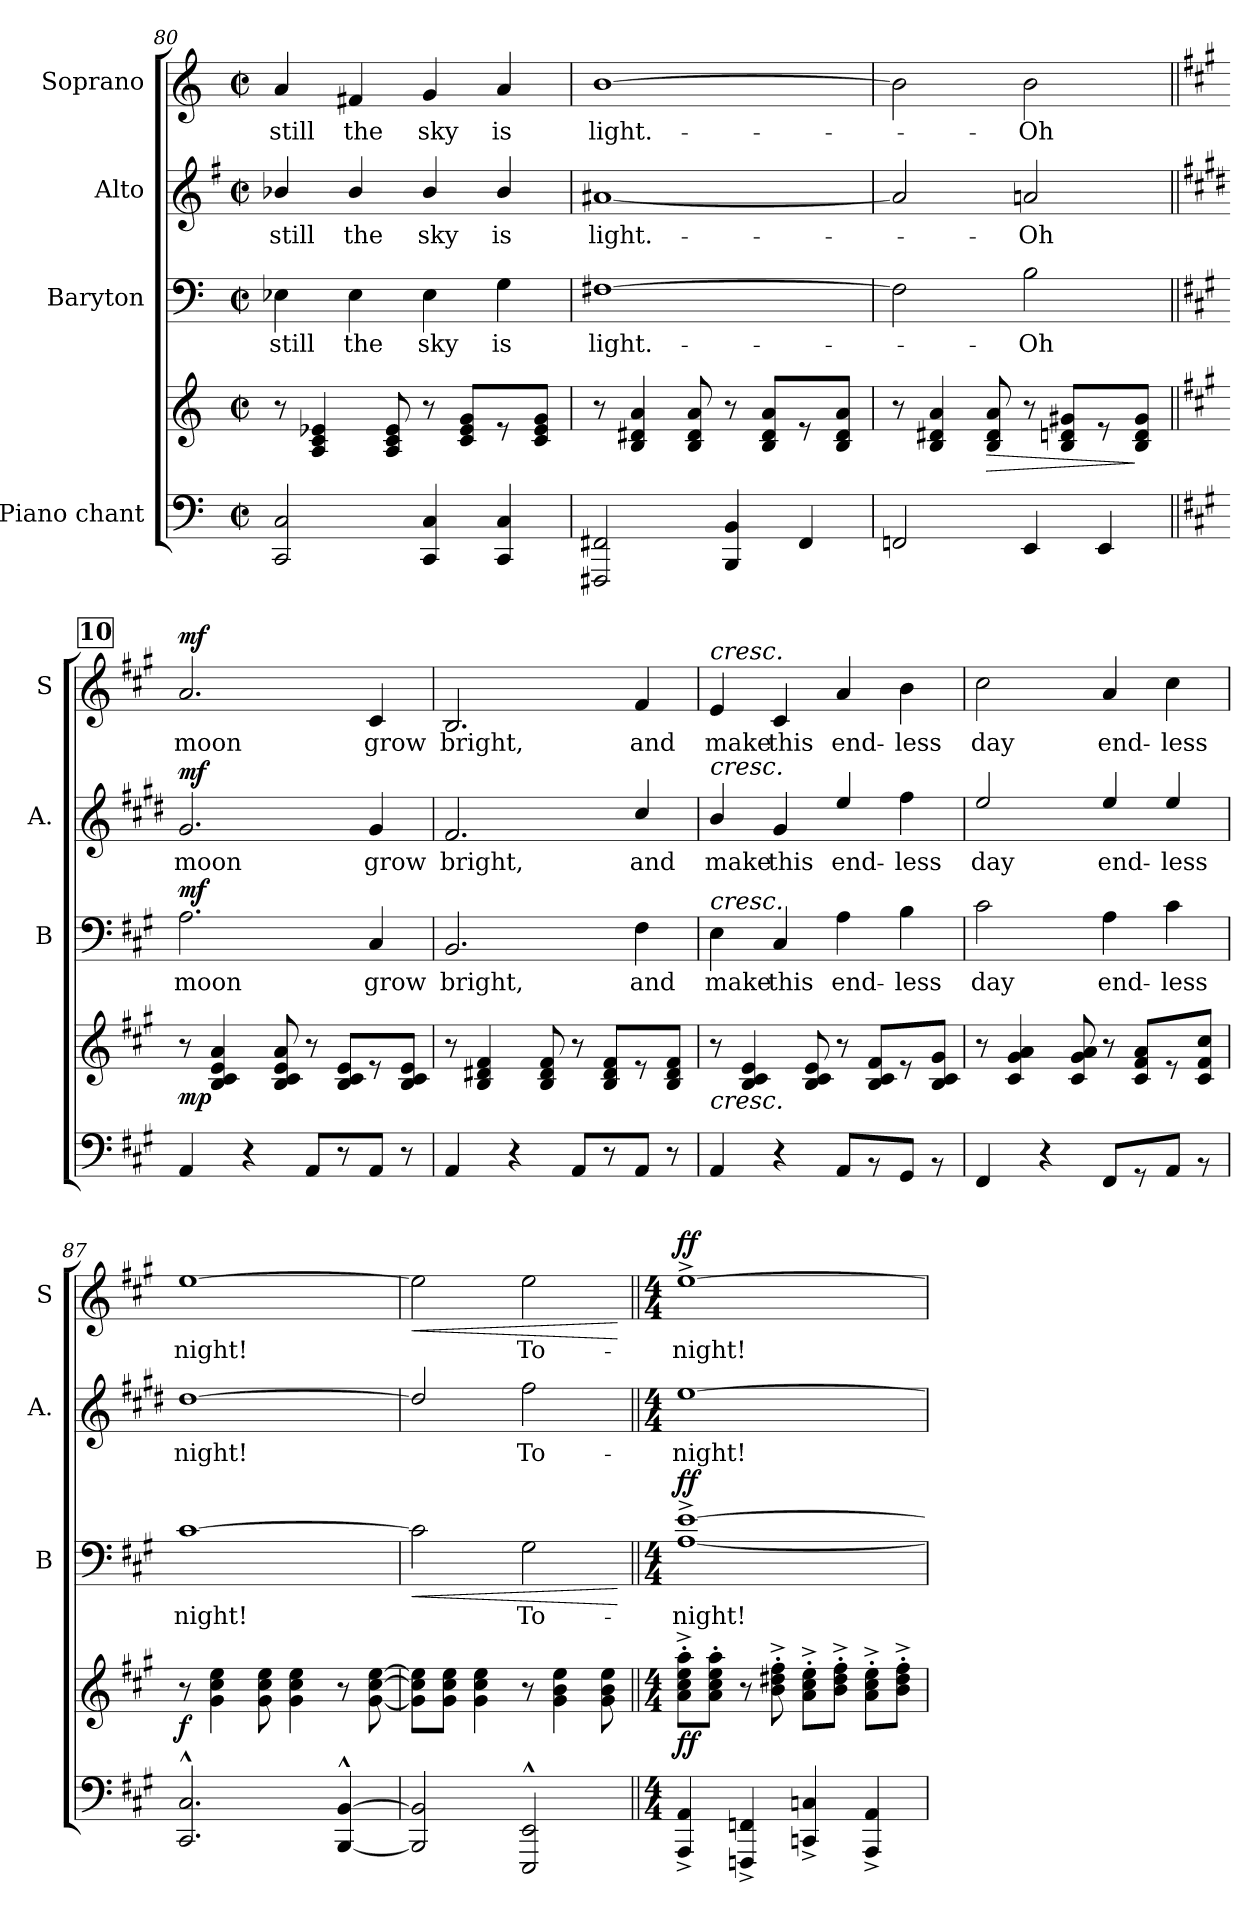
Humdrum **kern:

**kern	**kern	**dynam	**kern	**text	**dynam	**kern	**text	**dynam	**kern	**text	**dynam
*part4	*part4	*part4	*part3	*part3	*part3	*part2	*part2	*part2	*part1	*part1	*part1
*staff5	*staff4	*staff4/5	*staff3	*staff3	*staff3	*staff2	*staff2	*staff2	*staff1	*staff1	*staff1
*I"Piano chant	*	*	*I"Baryton	*	*	*I"Alto	*	*	*I"Soprano	*	*
*	*	*	*I'B	*	*	*I'A.	*	*	*I'S	*	*
*clefF4	*clefG2	*	*clefF4	*	*	*clefG2	*	*	*clefG2	*	*
*	*	*	*	*	*	*ITrd4c7	*	*	*	*	*
*k[]	*k[]	*	*k[]	*	*	*k[]	*	*	*k[]	*	*
*C:	*C:	*	*C:	*	*	*C:	*	*	*C:	*	*
*M2/2	*M2/2	*	*M2/2	*	*	*M2/2	*	*	*M2/2	*	*
*met(c|)	*met(c|)	*	*met(c|)	*	*	*met(c|)	*	*	*met(c|)	*	*
=80	=80	=80	=80	=80	=80	=80	=80	=80	=80	=80	=80
2CC/ 2C/	8r	.	4E-X\	still	.	4e-X/	still	.	4a/	still	.
.	4A/ 4c/ 4e-X/	.	.	.	.	.	.	.	.	.	.
.	.	.	4E-\	the	.	4e-/	the	.	4f#X/	the	.
.	8A/ 8c/ 8e-/	.	.	.	.	.	.	.	.	.	.
4CC/ 4C/	8r	.	4E-\	sky	.	4e-/	sky	.	4g/	sky	.
.	8c/ 8e-/ 8g/L	.	.	.	.	.	.	.	.	.	.
4CC/ 4C/	8r	.	4G\	is	.	4e-/	is	.	4a/	is	.
.	8c/ 8e-/ 8g/J	.	.	.	.	.	.	.	.	.	.
=81	=81	=81	=81	=81	=81	=81	=81	=81	=81	=81	=81
2FFF#X/ 2FF#X/	8r	.	[1F#X	light.-	.	[1d#X	light.-	.	[1b	light.-	.
.	4B/ 4d#X/ 4a/	.	.	.	.	.	.	.	.	.	.
.	8B/ 8d#/ 8a/	.	.	.	.	.	.	.	.	.	.
4BBB/ 4BB/	8r	.	.	.	.	.	.	.	.	.	.
.	8B/ 8d#/ 8a/L	.	.	.	.	.	.	.	.	.	.
4FF#/	8r	.	.	.	.	.	.	.	.	.	.
.	8B/ 8d#/ 8a/J	.	.	.	.	.	.	.	.	.	.
=82	=82	=82	=82	=82	=82	=82	=82	=82	=82	=82	=82
2FFni/	8r	.	2F#\]	.	.	2d#/]	.	.	2b\]	.	.
.	4B/ 4d#X/ 4a/	.	.	.	.	.	.	.	.	.	.
!	!	!LO:HP:b	!	!	!	!	!	!	!	!	!
.	8B/ 8d#/ 8a/	>	.	.	.	.	.	.	.	.	.
4EE/	8r	.	2B\	-Oh	.	2dn/	Oh	.	2b\	-Oh	.
.	8B/ 8dn/ 8g#X/L	.	.	.	.	.	.	.	.	.	.
4EE/	8r	.	.	.	.	.	.	.	.	.	.
.	8B/ 8d/ 8g#/J	]	.	.	.	.	.	.	.	.	.
!!LO:LB:g=z
!!LO:REH:place=s1:a:B:fs=10.8:t=10
=83||	=83||	=83||	=83||	=83||	=83||	=83||	=83||	=83||	=83||	=83||	=83||
*k[f#c#g#]	*k[f#c#g#]	*	*k[f#c#g#]	*	*	*k[f#c#g#]	*	*	*k[f#c#g#]	*	*
*A:	*A:	*	*A:	*	*	*A:	*	*	*A:	*	*
!	!	!LO:DY:b	!	!	!LO:DY:b	!	!	!LO:DY:b	!	!	!LO:DY:b
4AA/	8r	mp	2.A\	moon	mf	2.c#/	moon	mf	2.a/	moon	mf
.	4B/ 4c#/ 4e/ 4a/	.	.	.	.	.	.	.	.	.	.
4r	.	.	.	.	.	.	.	.	.	.	.
.	8B/ 8c#/ 8e/ 8a/	.	.	.	.	.	.	.	.	.	.
8AA/L	8r	.	.	.	.	.	.	.	.	.	.
8r	8B/ 8c#/ 8e/L	.	.	.	.	.	.	.	.	.	.
8AA/J	8r	.	4C#/	grow	.	4c#/	grow	.	4c#/	grow	.
8r	8B/ 8c#/ 8e/J	.	.	.	.	.	.	.	.	.	.
=84	=84	=84	=84	=84	=84	=84	=84	=84	=84	=84	=84
4AA/	8r	.	2.BB/	bright,	.	2.B/	bright,	.	2.B/	bright,	.
.	4B/ 4d#X/ 4f#/	.	.	.	.	.	.	.	.	.	.
4r	.	.	.	.	.	.	.	.	.	.	.
.	8B/ 8d#/ 8f#/	.	.	.	.	.	.	.	.	.	.
8AA/L	8r	.	.	.	.	.	.	.	.	.	.
8r	8B/ 8d#/ 8f#/L	.	.	.	.	.	.	.	.	.	.
8AA/J	8r	.	4F#\	and	.	4f#/	and	.	4f#/	and	.
8r	8B/ 8d#/ 8f#/J	.	.	.	.	.	.	.	.	.	.
=85	=85	=85	=85	=85	=85	=85	=85	=85	=85	=85	=85
!	!	!	!	!	!	!	!	!	!LO:TX:a:i:t=cresc.	!	!
!	!	!	!	!	!	!LO:TX:a:i:t=cresc.	!	!	!	!	!
!	!	!	!LO:TX:a:i:t=cresc.	!	!	!	!	!	!	!	!
!	!LO:TX:b:i:t=cresc.	!	!	!	!	!	!	!	!	!	!
4AA/	8r	.	4E\	make	.	4e/	make	.	4e/	make	.
.	4B/ 4c#/ 4e/	.	.	.	.	.	.	.	.	.	.
4r	.	.	4C#/	this	.	4c#/	this	.	4c#/	this	.
.	8B/ 8c#/ 8e/	.	.	.	.	.	.	.	.	.	.
8AA/L	8r	.	4A\	end-	.	4a/	end-	.	4a/	end-	.
8rBB	8B/ 8c#/ 8f#/L	.	.	.	.	.	.	.	.	.	.
8GG#/J	8r	.	4B\	-less	.	4b\	-less	.	4b\	-less	.
8rBB	8B/ 8c#/ 8g#/J	.	.	.	.	.	.	.	.	.	.
=86	=86	=86	=86	=86	=86	=86	=86	=86	=86	=86	=86
4FF#/	8r	.	2c#\	day	.	2a/	day	.	2cc#\	day	.
.	4c#/ 4g#/ 4a/	.	.	.	.	.	.	.	.	.	.
4r	.	.	.	.	.	.	.	.	.	.	.
.	8c#/ 8g#/ 8a/	.	.	.	.	.	.	.	.	.	.
8FF#/L	8r	.	4A\	end-	.	4a/	end-	.	4a/	end-	.
8r	8c#/ 8f#/ 8a/L	.	.	.	.	.	.	.	.	.	.
8AA/J	8r	.	4c#\	-less	.	4a/	-less	.	4cc#\	-less	.
8rBB	8c#/ 8f#/ 8cc#/J	.	.	.	.	.	.	.	.	.	.
=87	=87	=87	=87	=87	=87	=87	=87	=87	=87	=87	=87
!	!	!LO:DY:b	!	!	!	!	!	!	!	!	!
2.CC#/^^ 2.C#/^^	8r	f	[1c#	night!	.	[1g#	night!	.	[1ee	night!	.
.	4g#\ 4cc#\ 4ee\	.	.	.	.	.	.	.	.	.	.
.	8g#\ 8cc#\ 8ee\	.	.	.	.	.	.	.	.	.	.
.	4g#\ 4cc#\ 4ee\	.	.	.	.	.	.	.	.	.	.
[4BBB/^^ [4BB/^^	8r	.	.	.	.	.	.	.	.	.	.
.	[8g#\ [8cc#\ [8ee\	.	.	.	.	.	.	.	.	.	.
=88	=88	=88	=88	=88	=88	=88	=88	=88	=88	=88	=88
!	!	!	!	!	!LO:HP:b	!	!	!	!	!	!LO:HP:b
2BBB/] 2BB/]	8g#\] 8cc#\] 8ee\]L	.	2c#\]	.	<	2g#/]	.	.	2ee\]	.	<
.	8g#\ 8cc#\ 8ee\J	.	.	.	.	.	.	.	.	.	.
.	4g#\ 4cc#\ 4ee\	.	.	.	.	.	.	.	.	.	.
2EEE/^^ 2EE/^^	8r	.	2G#\	To-	.	2b\	To-	.	2ee\	To-	.
.	4g#\ 4b\ 4ee\	.	.	.	.	.	.	.	.	.	.
.	8g#\ 8b\ 8ee\	.	.	.	.	.	.	.	.	.	.
.	.	.	.	.	[	.	.	.	.	.	[
!!LO:LB:g=z
=89||	=89||	=89||	=89||	=89||	=89||	=89||	=89||	=89||	=89||	=89||	=89||
*M4/4	*M4/4	*	*M4/4	*	*	*M4/4	*	*	*M4/4	*	*
!	!	!LO:DY:b	!	!	!LO:DY:b	!	!	!	!	!	!LO:DY:b
4AAA/^ 4AA/^	8a\^' 8cc#\^' 8ee\^' 8aa\^'L	ff	[1A^ [1e^	-night!	ff	[1a	-night!	.	[1ee^	-night!	ff
.	8a\' 8cc#\' 8ee\' 8aa\'J	.	.	.	.	.	.	.	.	.	.
4FFFn/^ 4FFn/^	8r	.	.	.	.	.	.	.	.	.	.
.	8b\^' 8dd#X\^' 8ff#\^'	.	.	.	.	.	.	.	.	.	.
4CCn/^ 4Cn/^	8a\^' 8cc#\^' 8ee\^'L	.	.	.	.	.	.	.	.	.	.
.	8b\^' 8dd#\^' 8ff#\^'J	.	.	.	.	.	.	.	.	.	.
4AAA/^ 4AA/^	8a\^' 8cc#\^' 8ee\^'L	.	.	.	.	.	.	.	.	.	.
.	8b\^' 8dd#\^' 8ff#\^'J	.	.	.	.	.	.	.	.	.	.
=	=	=	=	=	=	=	=	=	=	=	=
*-	*-	*-	*-	*-	*-	*-	*-	*-	*-	*-	*-
